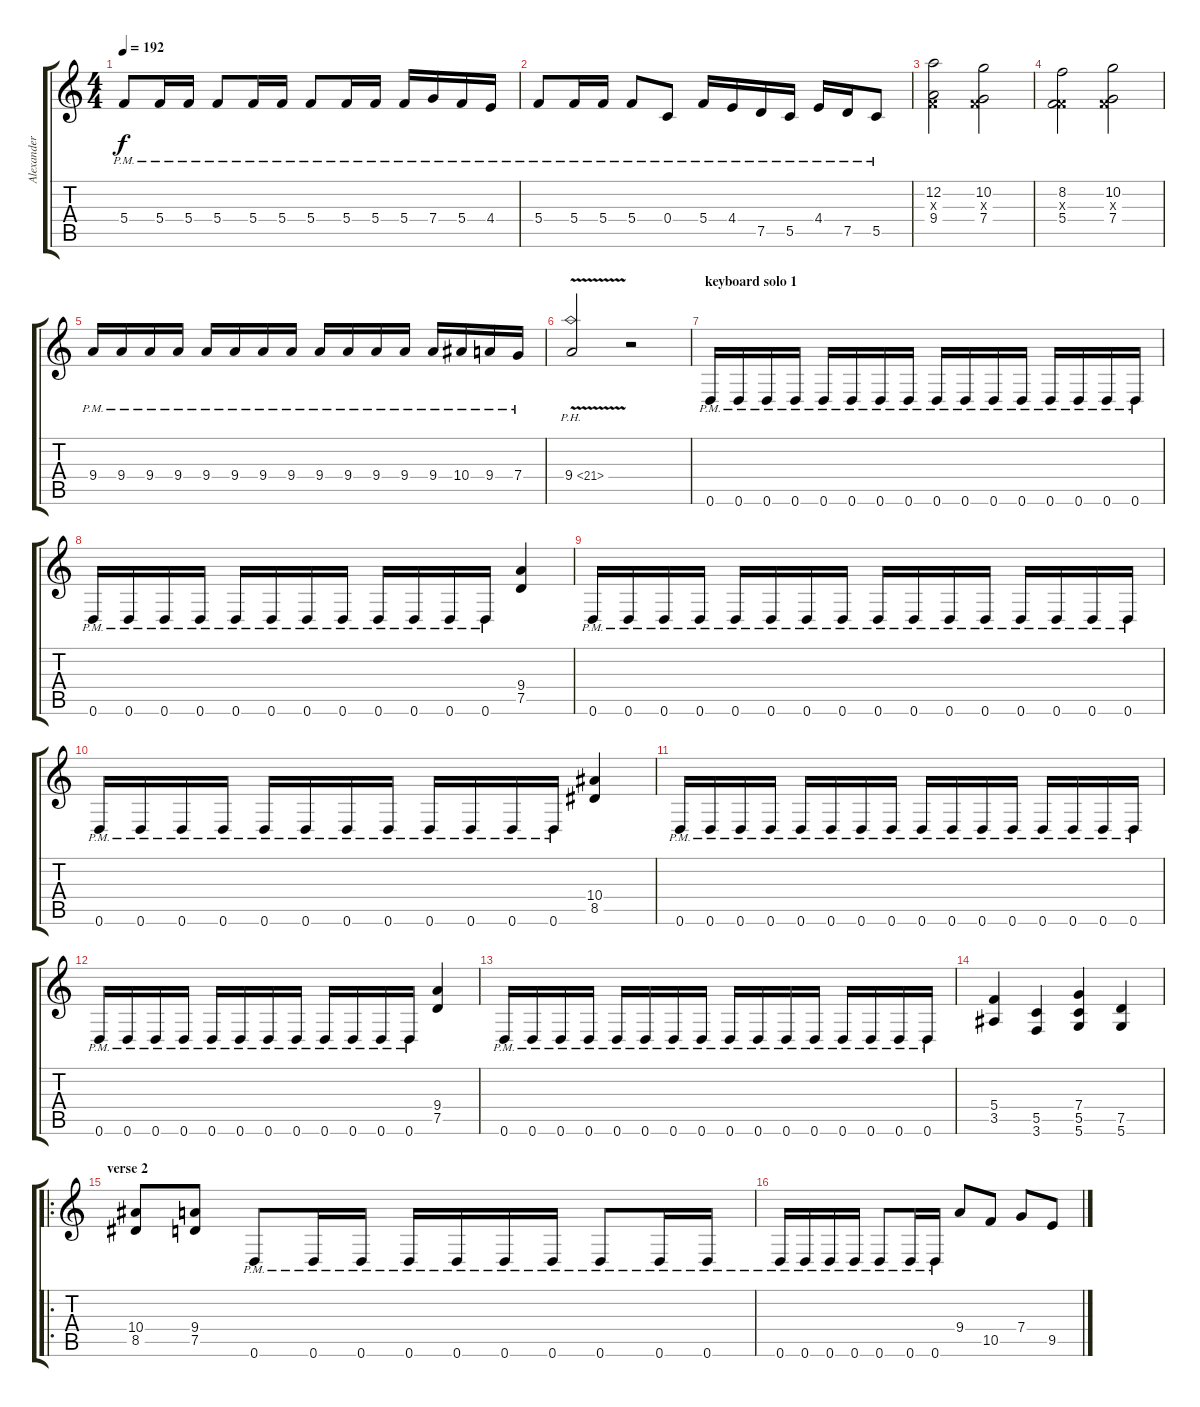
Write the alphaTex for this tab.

\track ("Alexander Kuoppala" "Alexander ") {instrument distortionguitar}
\staff {score tabs}
\tuning (D4 A3 F3 C3 G2 D2) {hide}
\ts (4 4)
\tempo 192
\clef g2
\ks c
5.4{pm}.8{dy f} 5.4{pm}.16 5.4{pm}.16 5.4{pm}.8 5.4{pm}.16 5.4{pm}.16 5.4{pm}.8 5.4{pm}.16 5.4{pm}.16 5.4{pm}.16 7.4{pm}.16 5.4{pm}.16 4.4{pm}.16 |
5.4{pm}.8 5.4{pm}.16 5.4{pm}.16 5.4{pm}.8 0.4{pm}.8 5.4{pm}.16 4.4{pm}.16 7.5{pm}.16 5.5{pm}.16 4.4{pm}.16 7.5{pm}.16 5.5{pm}.8 |
(12.2 0.3{x} 9.4).2 (10.2 0.3{x} 7.4).2 |
(8.2 0.3{x} 5.4).2 (10.2 0.3{x} 7.4).2 |
9.4{pm}.16 9.4{pm}.16 9.4{pm}.16 9.4{pm}.16 9.4{pm}.16 9.4{pm}.16 9.4{pm}.16 9.4{pm}.16 9.4{pm}.16 9.4{pm}.16 9.4{pm}.16 9.4{pm}.16 9.4{pm}.16 10.4{pm}.16 9.4{pm}.16 7.4{pm}.16 |
9.4{ph 12 v}.2 r.2 |
\section ("" "keyboard solo 1")
0.6{pm}.16 0.6{pm}.16 0.6{pm}.16 0.6{pm}.16 0.6{pm}.16 0.6{pm}.16 0.6{pm}.16 0.6{pm}.16 0.6{pm}.16 0.6{pm}.16 0.6{pm}.16 0.6{pm}.16 0.6{pm}.16 0.6{pm}.16 0.6{pm}.16 0.6{pm}.16 |
0.6{pm}.16 0.6{pm}.16 0.6{pm}.16 0.6{pm}.16 0.6{pm}.16 0.6{pm}.16 0.6{pm}.16 0.6{pm}.16 0.6{pm}.16 0.6{pm}.16 0.6{pm}.16 0.6{pm}.16 (9.4 7.5).4 |
0.6{pm}.16 0.6{pm}.16 0.6{pm}.16 0.6{pm}.16 0.6{pm}.16 0.6{pm}.16 0.6{pm}.16 0.6{pm}.16 0.6{pm}.16 0.6{pm}.16 0.6{pm}.16 0.6{pm}.16 0.6{pm}.16 0.6{pm}.16 0.6{pm}.16 0.6{pm}.16 |
0.6{pm}.16 0.6{pm}.16 0.6{pm}.16 0.6{pm}.16 0.6{pm}.16 0.6{pm}.16 0.6{pm}.16 0.6{pm}.16 0.6{pm}.16 0.6{pm}.16 0.6{pm}.16 0.6{pm}.16 (10.4 8.5).4 |
0.6{pm}.16 0.6{pm}.16 0.6{pm}.16 0.6{pm}.16 0.6{pm}.16 0.6{pm}.16 0.6{pm}.16 0.6{pm}.16 0.6{pm}.16 0.6{pm}.16 0.6{pm}.16 0.6{pm}.16 0.6{pm}.16 0.6{pm}.16 0.6{pm}.16 0.6{pm}.16 |
0.6{pm}.16 0.6{pm}.16 0.6{pm}.16 0.6{pm}.16 0.6{pm}.16 0.6{pm}.16 0.6{pm}.16 0.6{pm}.16 0.6{pm}.16 0.6{pm}.16 0.6{pm}.16 0.6{pm}.16 (9.4 7.5).4 |
0.6{pm}.16 0.6{pm}.16 0.6{pm}.16 0.6{pm}.16 0.6{pm}.16 0.6{pm}.16 0.6{pm}.16 0.6{pm}.16 0.6{pm}.16 0.6{pm}.16 0.6{pm}.16 0.6{pm}.16 0.6{pm}.16 0.6{pm}.16 0.6{pm}.16 0.6{pm}.16 |
(5.4 3.5).4 (5.5 3.6).4 (7.4 5.5 5.6).4 (7.5 5.6).4 |
\ro
\section ("" "verse 2")
(10.4 8.5).8 (9.4 7.5).8 0.6{pm}.8 0.6{pm}.16 0.6{pm}.16 0.6{pm}.16 0.6{pm}.16 0.6{pm}.16 0.6{pm}.16 0.6{pm}.8 0.6{pm}.16 0.6{pm}.16 |
0.6{pm}.16 0.6{pm}.16 0.6{pm}.16 0.6{pm}.16 0.6{pm}.8 0.6{pm}.16 0.6{pm}.16 9.4.8 10.5.8 7.4.8 9.5.8
